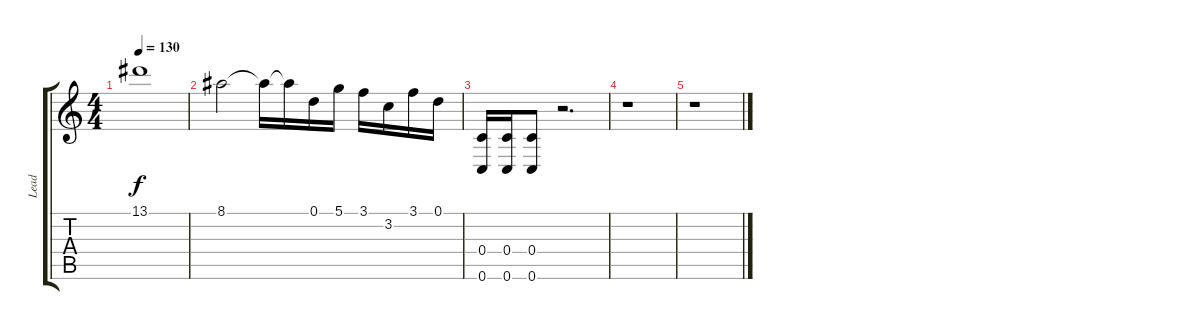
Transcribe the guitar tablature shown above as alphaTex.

\track ("Lead" "Lead") {instrument overdrivenguitar}
\staff {score tabs}
\tuning (D4 A3 F3 C3 G2 C2) {hide}
\ts (4 4)
\tempo 130
\clef g2
\ks c
13.1{t}.1{dy f} |
8.1.2 8.1{t}.16 8.1{t}.16 0.1.16 5.1.16 3.1.16 3.2.16 3.1.16 0.1.16 |
(0.4 0.6).16{volume 13 instrument distortionguitar} (0.4 0.6).16 (0.4 0.6).8 r.2{d} |
r.1 |
r.1
